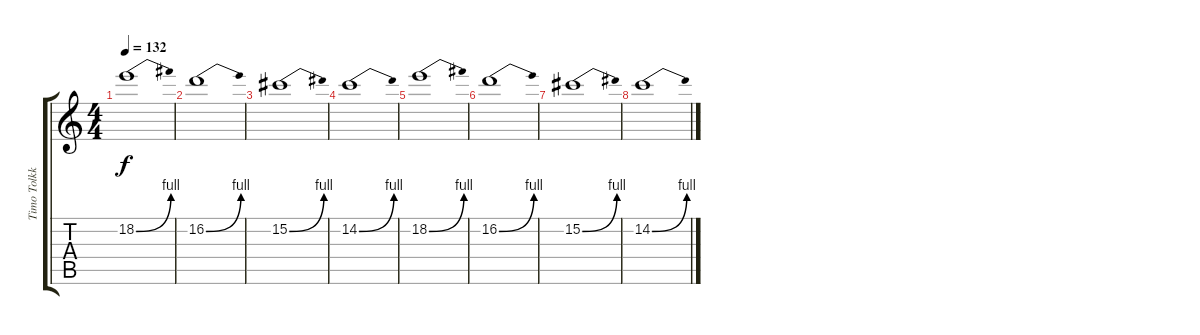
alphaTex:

\track ("Timo Tolkki (Lead,Rhythm Guitar)" "Timo Tolkk") {instrument distortionguitar}
\staff {score tabs}
\tuning (Eb4 Bb3 Gb3 Db3 Ab2 Eb2) {hide}
\ts (4 4)
\tempo 132
\clef g2
\ks c
18.2{be (bend 0 0 60 4)}.1{dy f volume 8} |
16.2{be (bend 0 0 60 4)}.1 |
15.2{be (bend 0 0 60 4)}.1 |
14.2{be (bend 0 0 60 4)}.1 |
18.2{be (bend 0 0 60 4)}.1{volume 0} |
16.2{be (bend 0 0 60 4)}.1 |
15.2{be (bend 0 0 60 4)}.1 |
14.2{be (bend 0 0 60 4)}.1
